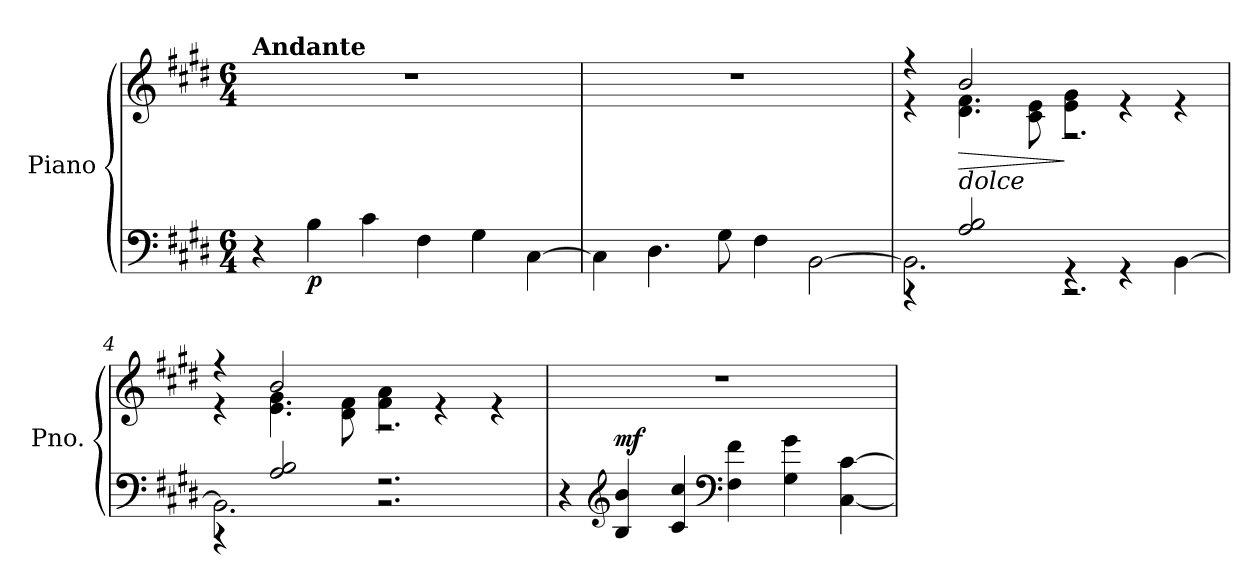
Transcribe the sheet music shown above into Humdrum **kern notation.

**kern	**kern	**dynam
*part1	*part1	*part1
*staff2	*staff1	*staff1/2
*I"Piano	*	*
*I'Pno.	*	*
*clefF4	*clefG2	*
*k[f#c#g#d#]	*k[f#c#g#d#]	*
*M6/4	*M6/4	*
=1	=1	=1
!	!LO:TX:a:B:t=Andante	!
4r	1.r	.
!	!	!LO:DY:b=2
4B\	.	p
4c#\	.	.
4F#\	.	.
4G#\	.	.
[4C#\	.	.
=2	=2	=2
4C#\]	1.r	.
4.D#\	.	.
8G#\	.	.
4F#\	.	.
[2BB\	.	.
=3	=3	=3
*^	*^	*
2.BB\]	4r	4r	4r	.
!	!	!LO:TX:b:i:t=dolce	!	!
!	!	!	!	!LO:HP:b
.	2A/ 2B/	4.d#\ 4.f#\	2b/	>
.	.	8c#\ 8e\	.	.
4rGG	2.r	4e\ 4g#\	2.r	]
4rGG	.	4re	.	.
[4BB\	.	4re	.	.
!!LO:LB:g=z	!!
=4	=4	=4	=4	=4
2.BB\]	4r	4r	4r	.
.	2A/ 2B/	4.e\ 4.g#\	2b/	.
.	.	8d#\ 8f#\	.	.
2.r	2.r	4f#\ 4a\	2.r	.
.	.	4re	.	.
.	.	4re	.	.
*v	*v	*	*	*
*	*v	*v	*
=5	=5	=5
4r	1.r	.
*clefG2	*	*
!	!	!LO:DY:a=2
4B/ 4b/	.	mf
4c#/ 4cc#/	.	.
*clefF4	*	*
4F#\ 4f#\	.	.
4G#\ 4g#\	.	.
[4C#\ [4c#\	.	.
=	=	=
*-	*-	*-
